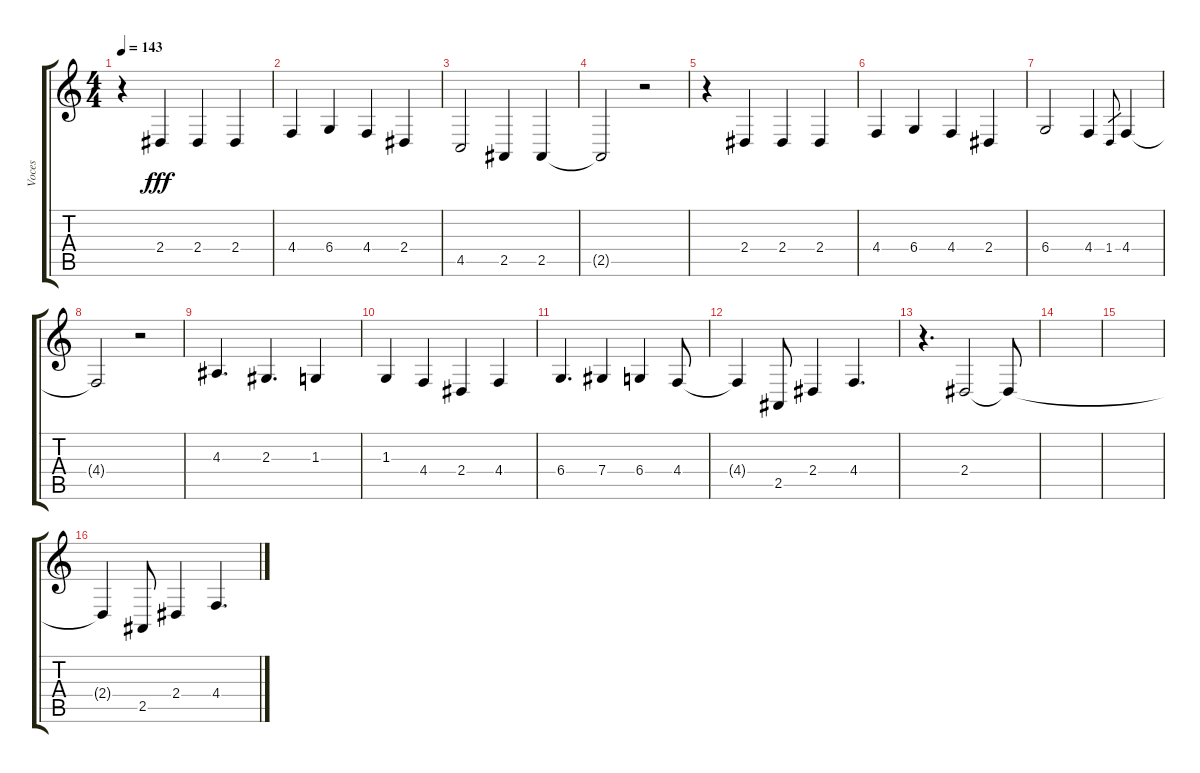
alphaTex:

\track ("Voces" "Voces") {instrument lead2sawtooth}
\staff {score tabs}
\tuning (Eb4 Bb3 Gb3 Db3 Ab2 Eb2) {hide}
\ts (4 4)
\tempo 143
\clef g2
\ks c
r.4{dy fff} 2.4.4 2.4.4 2.4.4 |
4.4.4 6.4.4 4.4.4 2.4.4 |
4.5.2 2.5.4 2.5.4 |
2.5{t}.2 r.2 |
r.4 2.4.4 2.4.4 2.4.4 |
4.4.4 6.4.4 4.4.4 2.4.4 |
6.4.2 4.4.4 1.4.8{gr} 4.4.4 |
4.4{t}.2 r.2 |
4.3.4{d} 2.3.4{d} 1.3.4 |
1.3.4 4.4.4 2.4.4 4.4.4 |
6.4.4{d} 7.4.4 6.4.4 4.4.8 |
4.4{t}.4 2.5.8 2.4.4 4.4.4{d} |
r.4{d} 2.4.2 2.4{t}.8 |
|
|
2.4{t}.4 2.5.8 2.4.4 4.4.4{d}
